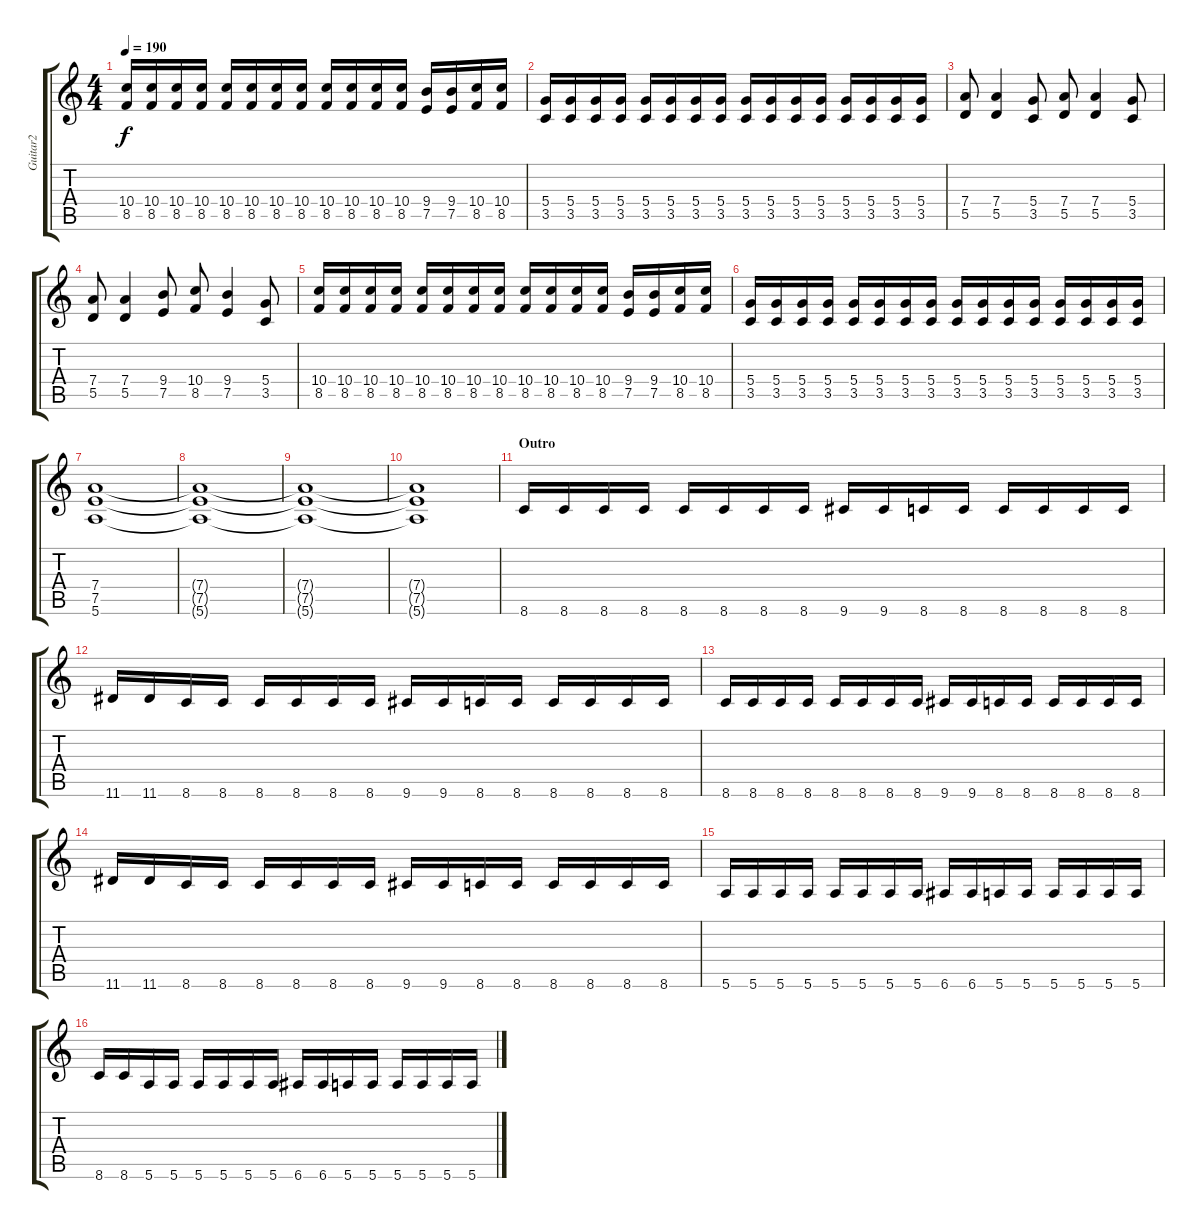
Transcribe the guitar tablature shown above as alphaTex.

\track ("Guitar2" "Guitar2") {instrument distortionguitar}
\staff {score tabs}
\tuning (E4 B3 G3 D3 A2 E2) {hide}
\ts (4 4)
\tempo 190
\clef g2
\ks c
(10.4 8.5).16{dy f} (10.4 8.5).16 (10.4 8.5).16 (10.4 8.5).16 (10.4 8.5).16 (10.4 8.5).16 (10.4 8.5).16 (10.4 8.5).16 (10.4 8.5).16 (10.4 8.5).16 (10.4 8.5).16 (10.4 8.5).16 (9.4 7.5).16 (9.4 7.5).16 (10.4 8.5).16 (10.4 8.5).16 |
(5.4 3.5).16 (5.4 3.5).16 (5.4 3.5).16 (5.4 3.5).16 (5.4 3.5).16 (5.4 3.5).16 (5.4 3.5).16 (5.4 3.5).16 (5.4 3.5).16 (5.4 3.5).16 (5.4 3.5).16 (5.4 3.5).16 (5.4 3.5).16 (5.4 3.5).16 (5.4 3.5).16 (5.4 3.5).16 |
(7.4 5.5).8 (7.4 5.5).4 (5.4 3.5).8 (7.4 5.5).8 (7.4 5.5).4 (5.4 3.5).8 |
(7.4 5.5).8 (7.4 5.5).4 (9.4 7.5).8 (10.4 8.5).8 (9.4 7.5).4 (5.4 3.5).8 |
(10.4 8.5).16 (10.4 8.5).16 (10.4 8.5).16 (10.4 8.5).16 (10.4 8.5).16 (10.4 8.5).16 (10.4 8.5).16 (10.4 8.5).16 (10.4 8.5).16 (10.4 8.5).16 (10.4 8.5).16 (10.4 8.5).16 (9.4 7.5).16 (9.4 7.5).16 (10.4 8.5).16 (10.4 8.5).16 |
(5.4 3.5).16 (5.4 3.5).16 (5.4 3.5).16 (5.4 3.5).16 (5.4 3.5).16 (5.4 3.5).16 (5.4 3.5).16 (5.4 3.5).16 (5.4 3.5).16 (5.4 3.5).16 (5.4 3.5).16 (5.4 3.5).16 (5.4 3.5).16 (5.4 3.5).16 (5.4 3.5).16 (5.4 3.5).16 |
(7.4 7.5 5.6).1 |
(7.4{t} 7.5{t} 5.6{t}).1 |
(7.4{t} 7.5{t} 5.6{t}).1 |
(7.4{t} 7.5{t} 5.6{t}).1 |
\section ("" "Outro")
8.6.16 8.6.16 8.6.16 8.6.16 8.6.16 8.6.16 8.6.16 8.6.16 9.6.16 9.6.16 8.6.16 8.6.16 8.6.16 8.6.16 8.6.16 8.6.16 |
11.6.16 11.6.16 8.6.16 8.6.16 8.6.16 8.6.16 8.6.16 8.6.16 9.6.16 9.6.16 8.6.16 8.6.16 8.6.16 8.6.16 8.6.16 8.6.16 |
8.6.16 8.6.16 8.6.16 8.6.16 8.6.16 8.6.16 8.6.16 8.6.16 9.6.16 9.6.16 8.6.16 8.6.16 8.6.16 8.6.16 8.6.16 8.6.16 |
11.6.16 11.6.16 8.6.16 8.6.16 8.6.16 8.6.16 8.6.16 8.6.16 9.6.16 9.6.16 8.6.16 8.6.16 8.6.16 8.6.16 8.6.16 8.6.16 |
5.6.16 5.6.16 5.6.16 5.6.16 5.6.16 5.6.16 5.6.16 5.6.16 6.6.16 6.6.16 5.6.16 5.6.16 5.6.16 5.6.16 5.6.16 5.6.16 |
8.6.16 8.6.16 5.6.16 5.6.16 5.6.16 5.6.16 5.6.16 5.6.16 6.6.16 6.6.16 5.6.16 5.6.16 5.6.16 5.6.16 5.6.16 5.6.16
